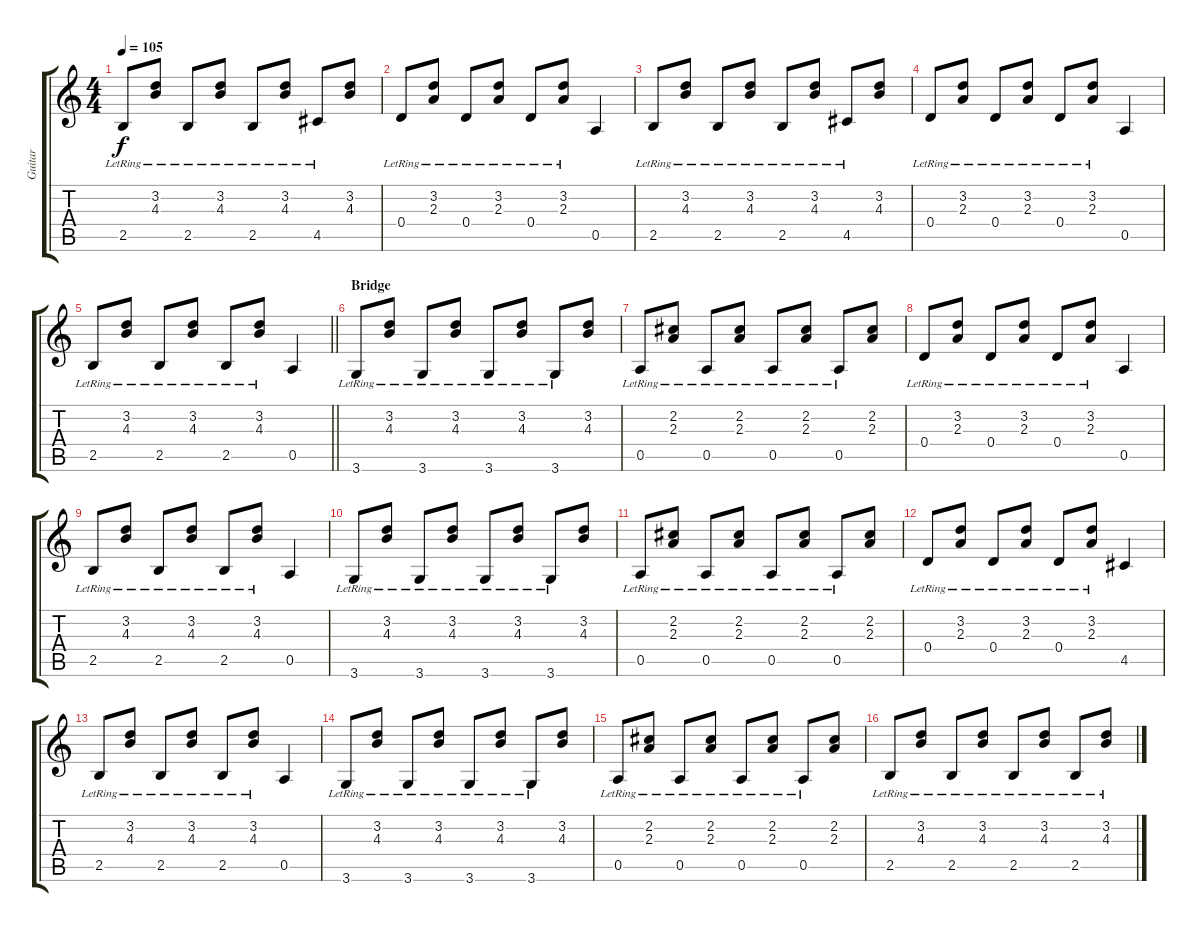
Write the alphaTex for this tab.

\track ("Guitar" "Guitar") {instrument acousticguitarsteel}
\staff {score tabs}
\tuning (E4 B3 G3 D3 A2 E2) {hide}
\ts (4 4)
\tempo 105
\clef g2
\ks c
2.5{lr}.8{dy f} (3.2{lr} 4.3{lr}).8 2.5{lr}.8 (3.2{lr} 4.3{lr}).8 2.5{lr}.8 (3.2{lr} 4.3{lr}).8 4.5{lr}.8 (3.2 4.3).8 |
0.4{lr}.8 (3.2{lr} 2.3{lr}).8 0.4{lr}.8 (3.2{lr} 2.3{lr}).8 0.4{lr}.8 (3.2{lr} 2.3{lr}).8 0.5.4 |
2.5{lr}.8 (3.2{lr} 4.3{lr}).8 2.5{lr}.8 (3.2{lr} 4.3{lr}).8 2.5{lr}.8 (3.2{lr} 4.3{lr}).8 4.5{lr}.8 (3.2 4.3).8 |
0.4{lr}.8 (3.2{lr} 2.3{lr}).8 0.4{lr}.8 (3.2{lr} 2.3{lr}).8 0.4{lr}.8 (3.2{lr} 2.3{lr}).8 0.5.4 |
\barLineRight lightlight
2.5{lr}.8 (3.2{lr} 4.3{lr}).8 2.5{lr}.8 (3.2{lr} 4.3{lr}).8 2.5{lr}.8 (3.2{lr} 4.3{lr}).8 0.5.4 |
\section ("" "Bridge")
3.6{lr}.8 (3.2{lr} 4.3{lr}).8 3.6{lr}.8 (3.2{lr} 4.3{lr}).8 3.6{lr}.8 (3.2{lr} 4.3{lr}).8 3.6{lr}.8 (3.2 4.3).8 |
0.5{lr}.8 (2.2{lr} 2.3{lr}).8 0.5{lr}.8 (2.2{lr} 2.3{lr}).8 0.5{lr}.8 (2.2{lr} 2.3{lr}).8 0.5{lr}.8 (2.2 2.3).8 |
0.4{lr}.8 (3.2{lr} 2.3{lr}).8 0.4{lr}.8 (3.2{lr} 2.3{lr}).8 0.4{lr}.8 (3.2{lr} 2.3{lr}).8 0.5.4 |
2.5{lr}.8 (3.2{lr} 4.3{lr}).8 2.5{lr}.8 (3.2{lr} 4.3{lr}).8 2.5{lr}.8 (3.2{lr} 4.3{lr}).8 0.5.4 |
3.6{lr}.8 (3.2{lr} 4.3{lr}).8 3.6{lr}.8 (3.2{lr} 4.3{lr}).8 3.6{lr}.8 (3.2{lr} 4.3{lr}).8 3.6{lr}.8 (3.2 4.3).8 |
0.5{lr}.8 (2.2{lr} 2.3{lr}).8 0.5{lr}.8 (2.2{lr} 2.3{lr}).8 0.5{lr}.8 (2.2{lr} 2.3{lr}).8 0.5{lr}.8 (2.2 2.3).8 |
0.4{lr}.8 (3.2{lr} 2.3{lr}).8 0.4{lr}.8 (3.2{lr} 2.3{lr}).8 0.4{lr}.8 (3.2{lr} 2.3{lr}).8 4.5.4 |
2.5{lr}.8 (3.2{lr} 4.3{lr}).8 2.5{lr}.8 (3.2{lr} 4.3{lr}).8 2.5{lr}.8 (3.2{lr} 4.3{lr}).8 0.5.4 |
3.6{lr}.8 (3.2{lr} 4.3{lr}).8 3.6{lr}.8 (3.2{lr} 4.3{lr}).8 3.6{lr}.8 (3.2{lr} 4.3{lr}).8 3.6{lr}.8 (3.2 4.3).8 |
0.5{lr}.8 (2.2{lr} 2.3{lr}).8 0.5{lr}.8 (2.2{lr} 2.3{lr}).8 0.5{lr}.8 (2.2{lr} 2.3{lr}).8 0.5{lr}.8 (2.2 2.3).8 |
2.5{lr}.8 (3.2{lr} 4.3{lr}).8 2.5{lr}.8 (3.2{lr} 4.3{lr}).8 2.5{lr}.8 (3.2{lr} 4.3{lr}).8 2.5{lr}.8 (3.2{lr} 4.3{lr}).8
